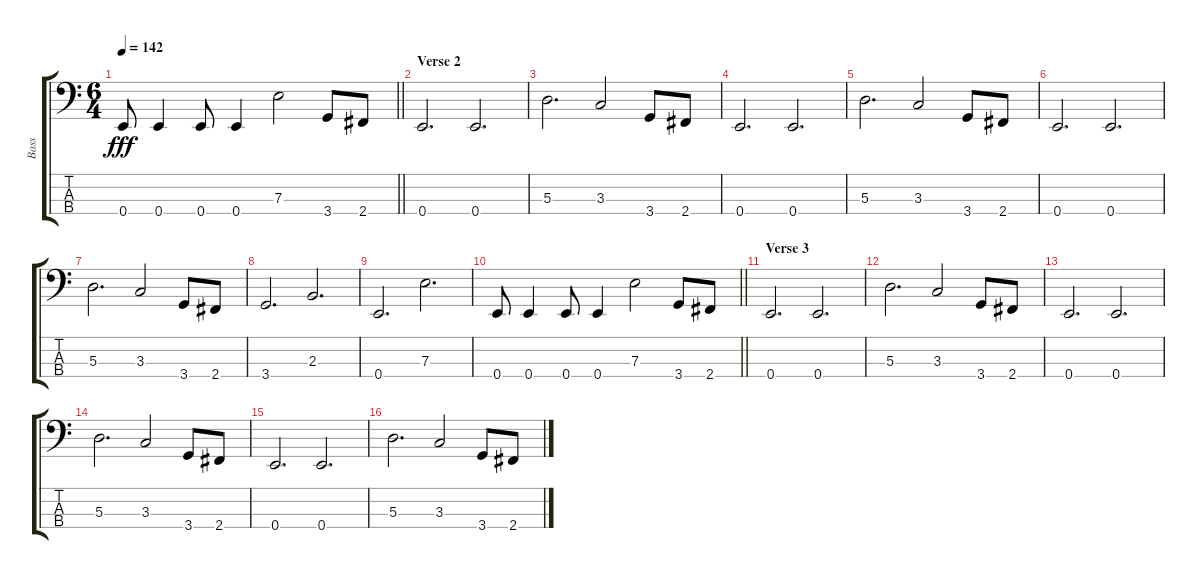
\track ("Bass" "Bass") {instrument electricbassfinger}
\staff {score tabs}
\tuning (G2 D2 A1 E1) {hide}
\ts (6 4)
\tempo 142
\clef f4
\barLineRight lightlight
\ks c
0.4.8{dy fff} 0.4.4 0.4.8 0.4.4 7.3.2 3.4.8 2.4.8 |
\section ("" "Verse 2")
0.4.2{d} 0.4.2{d} |
5.3.2{d} 3.3.2 3.4.8 2.4.8 |
0.4.2{d} 0.4.2{d} |
5.3.2{d} 3.3.2 3.4.8 2.4.8 |
0.4.2{d} 0.4.2{d} |
5.3.2{d} 3.3.2 3.4.8 2.4.8 |
3.4.2{d} 2.3.2{d} |
0.4.2{d} 7.3.2{d} |
\barLineRight lightlight
0.4.8 0.4.4 0.4.8 0.4.4 7.3.2 3.4.8 2.4.8 |
\section ("" "Verse 3")
0.4.2{d} 0.4.2{d} |
5.3.2{d} 3.3.2 3.4.8 2.4.8 |
0.4.2{d} 0.4.2{d} |
5.3.2{d} 3.3.2 3.4.8 2.4.8 |
0.4.2{d} 0.4.2{d} |
5.3.2{d} 3.3.2 3.4.8 2.4.8
